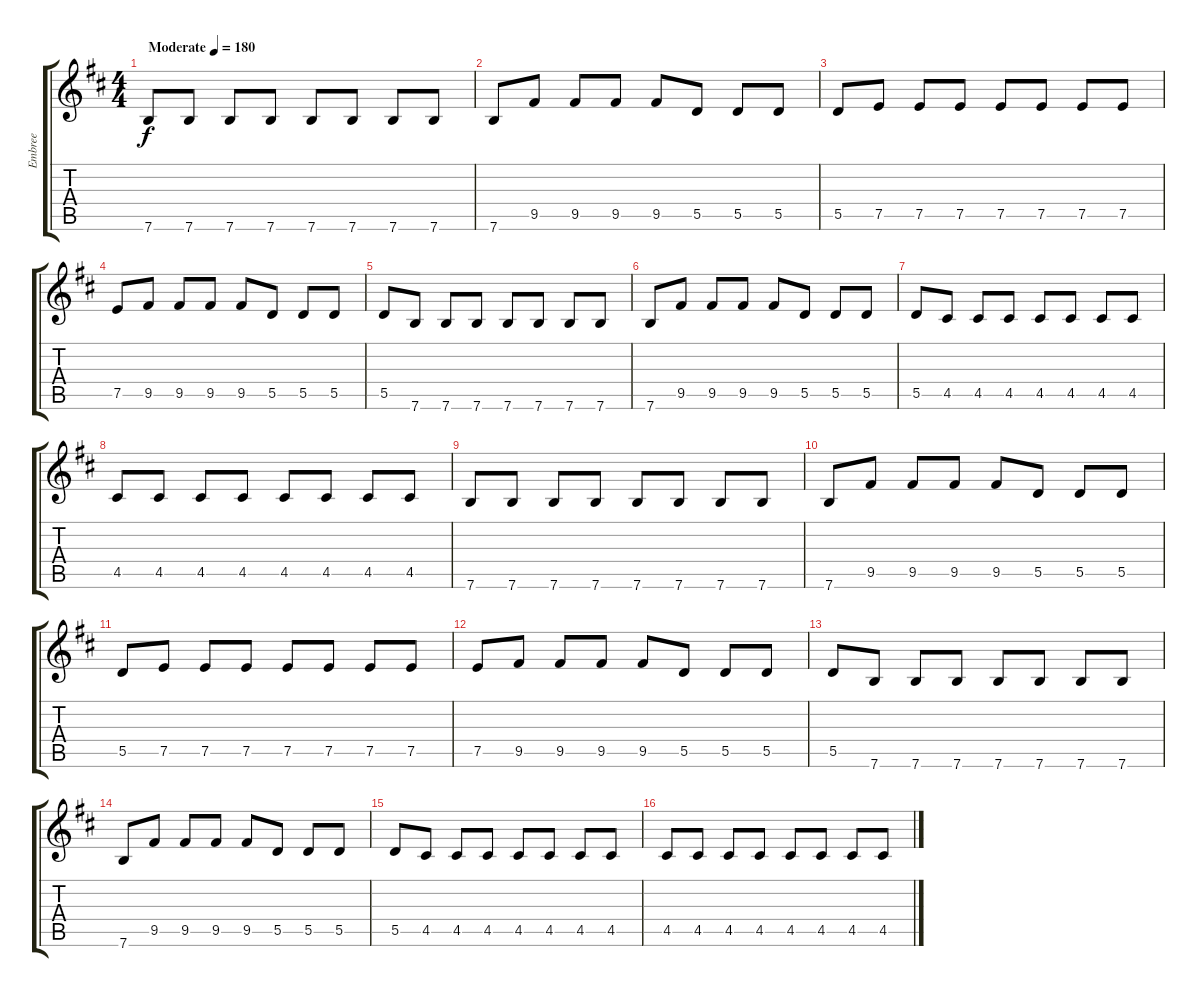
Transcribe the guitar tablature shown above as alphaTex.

\track ("Embree" "Embree") {instrument distortionguitar}
\staff {score tabs}
\tuning (E4 B3 G3 D3 A2 E2) {hide}
\ts (4 4)
\tempo (180 "Moderate")
\clef g2
\ks d
7.6.8{dy f instrument distortionguitar} 7.6.8 7.6.8 7.6.8 7.6.8 7.6.8 7.6.8 7.6.8 |
7.6.8 9.5.8 9.5.8 9.5.8 9.5.8 5.5.8 5.5.8 5.5.8 |
5.5.8 7.5.8 7.5.8 7.5.8 7.5.8 7.5.8 7.5.8 7.5.8 |
7.5.8 9.5.8 9.5.8 9.5.8 9.5.8 5.5.8 5.5.8 5.5.8 |
5.5.8 7.6.8 7.6.8 7.6.8 7.6.8 7.6.8 7.6.8 7.6.8 |
7.6.8 9.5.8 9.5.8 9.5.8 9.5.8 5.5.8 5.5.8 5.5.8 |
5.5.8 4.5.8 4.5.8 4.5.8 4.5.8 4.5.8 4.5.8 4.5.8 |
4.5.8 4.5.8 4.5.8 4.5.8 4.5.8 4.5.8 4.5.8 4.5.8 |
7.6.8 7.6.8 7.6.8 7.6.8 7.6.8 7.6.8 7.6.8 7.6.8 |
7.6.8 9.5.8 9.5.8 9.5.8 9.5.8 5.5.8 5.5.8 5.5.8 |
5.5.8 7.5.8 7.5.8 7.5.8 7.5.8 7.5.8 7.5.8 7.5.8 |
7.5.8 9.5.8 9.5.8 9.5.8 9.5.8 5.5.8 5.5.8 5.5.8 |
5.5.8 7.6.8 7.6.8 7.6.8 7.6.8 7.6.8 7.6.8 7.6.8 |
7.6.8 9.5.8 9.5.8 9.5.8 9.5.8 5.5.8 5.5.8 5.5.8 |
5.5.8 4.5.8 4.5.8 4.5.8 4.5.8 4.5.8 4.5.8 4.5.8 |
4.5.8 4.5.8 4.5.8 4.5.8 4.5.8 4.5.8 4.5.8 4.5.8
